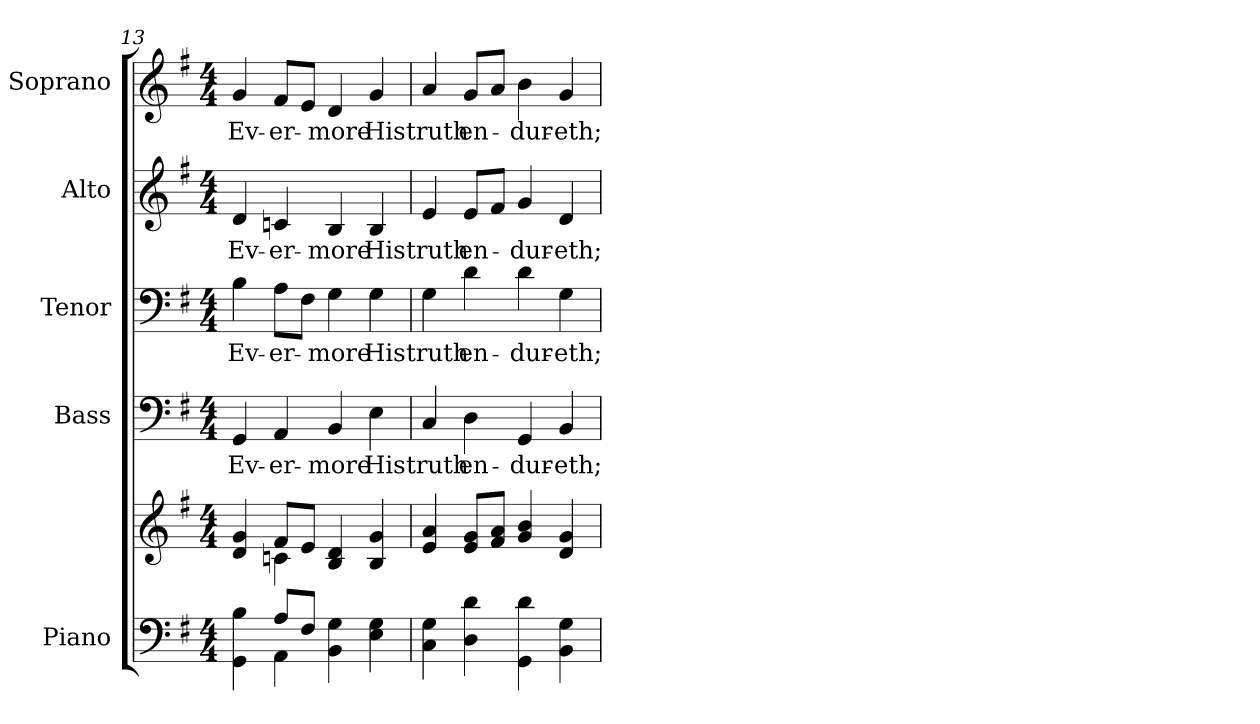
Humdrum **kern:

**kern	**kern	**kern	**text	**kern	**text	**kern	**text	**kern	**text
*part5	*part5	*part4	*part4	*part3	*part3	*part2	*part2	*part1	*part1
*staff6	*staff5	*staff4	*staff4	*staff3	*staff3	*staff2	*staff2	*staff1	*staff1
*I"Piano	*	*I"Bass	*	*I"Tenor	*	*I"Alto	*	*I"Soprano	*
*I'Pno.	*	*I'B.	*	*I'T.	*	*I'A.	*	*I'S.	*
!!LO:PB:g=z
*clefF4	*clefG2	*clefF4	*	*clefF4	*	*clefG2	*	*clefG2	*
*k[f#]	*k[f#]	*k[f#]	*	*k[f#]	*	*k[f#]	*	*k[f#]	*
*G:	*G:	*G:	*	*G:	*	*G:	*	*G:	*
*M4/4	*M4/4	*M4/4	*	*M4/4	*	*M4/4	*	*M4/4	*
=13	=13	=13	=13	=13	=13	=13	=13	=13	=13
*^	*^	*	*	*	*	*	*	*	*
!	!	!	!	!	!LO:LY:b:color=#000000	!	!	!	!	!	!
!	!	!	!	!	!	!	!LO:LY:b:color=#000000	!	!	!	!
!	!	!	!	!	!	!	!	!	!LO:LY:b:color=#000000	!	!
!	!	!	!	!	!	!	!	!	!	!	!LO:LY:b:color=#000000
4GGi\ 4Bi	4ryy	4di/ 4gi	4ryy	4GGi/	Ev-	4Bi\	Ev-	4di/	Ev-	4gi/	Ev-
!	!	!	!	!	!LO:LY:b:color=#000000	!	!	!	!	!	!
!	!	!	!	!	!	!	!LO:LY:b:color=#000000	!	!	!	!
!	!	!	!	!	!	!	!	!	!LO:LY:b:color=#000000	!	!
!	!	!	!	!	!	!	!	!	!	!	!LO:LY:b:color=#000000
8Ai/L	4AAi\	8f#i/L	4cni\	4AAi/	-er-	8Ai\L	-er-	4cni/	-er-	8f#i/L	-er-
8F#i/J	.	8ei/J	.	.	.	8F#i\J	.	.	.	8ei/J	.
!	!	!	!	!	!LO:LY:b:color=#000000	!	!	!	!	!	!
!	!	!	!	!	!	!	!LO:LY:b:color=#000000	!	!	!	!
!	!	!	!	!	!	!	!	!	!LO:LY:b:color=#000000	!	!
!	!	!	!	!	!	!	!	!	!	!	!LO:LY:b:color=#000000
4BBi\ 4Gi	2ryy	4Bi/ 4di	2ryy	4BBi/	-more	4Gi\	-more	4Bi/	-more	4di/	-more
!	!	!	!	!	!LO:LY:b:color=#000000	!	!	!	!	!	!
!	!	!	!	!	!	!	!LO:LY:b:color=#000000	!	!	!	!
!	!	!	!	!	!	!	!	!	!LO:LY:b:color=#000000	!	!
!	!	!	!	!	!	!	!	!	!	!	!LO:LY:b:color=#000000
4Ei\ 4Gi	.	4Bi/ 4gi	.	4Ei\	His	4Gi\	His	4Bi/	His	4gi/	His
*v	*v	*	*	*	*	*	*	*	*	*	*
*	*v	*v	*	*	*	*	*	*	*	*
=14	=14	=14	=14	=14	=14	=14	=14	=14	=14
!	!	!	!LO:LY:b:color=#000000	!	!	!	!	!	!
!	!	!	!	!	!LO:LY:b:color=#000000	!	!	!	!
!	!	!	!	!	!	!	!LO:LY:b:color=#000000	!	!
!	!	!	!	!	!	!	!	!	!LO:LY:b:color=#000000
4Ci\ 4Gi	4ei/ 4ai	4Ci/	truth	4Gi\	truth	4ei/	truth	4ai/	truth
!	!	!	!LO:LY:b:color=#000000	!	!	!	!	!	!
!	!	!	!	!	!LO:LY:b:color=#000000	!	!	!	!
!	!	!	!	!	!	!	!LO:LY:b:color=#000000	!	!
!	!	!	!	!	!	!	!	!	!LO:LY:b:color=#000000
4Di\ 4di	8ei/ 8giL	4Di\	en-	4di\	en-	8ei/L	en-	8gi/L	en-
.	8f#i/ 8aiJ	.	.	.	.	8f#i/J	.	8ai/J	.
!	!	!	!LO:LY:b:color=#000000	!	!	!	!	!	!
!	!	!	!	!	!LO:LY:b:color=#000000	!	!	!	!
!	!	!	!	!	!	!	!LO:LY:b:color=#000000	!	!
!	!	!	!	!	!	!	!	!	!LO:LY:b:color=#000000
4GGi\ 4di	4gi/ 4bi	4GGi/	-dur-	4di\	-dur-	4gi/	-dur-	4bi\	-dur-
!	!	!	!LO:LY:b:color=#000000	!	!	!	!	!	!
!	!	!	!	!	!LO:LY:b:color=#000000	!	!	!	!
!	!	!	!	!	!	!	!LO:LY:b:color=#000000	!	!
!	!	!	!	!	!	!	!	!	!LO:LY:b:color=#000000
4BBi\ 4Gi	4di/ 4gi	4BBi/	-eth;	4Gi\	-eth;	4di/	-eth;	4gi/	-eth;
=	=	=	=	=	=	=	=	=	=
*-	*-	*-	*-	*-	*-	*-	*-	*-	*-
